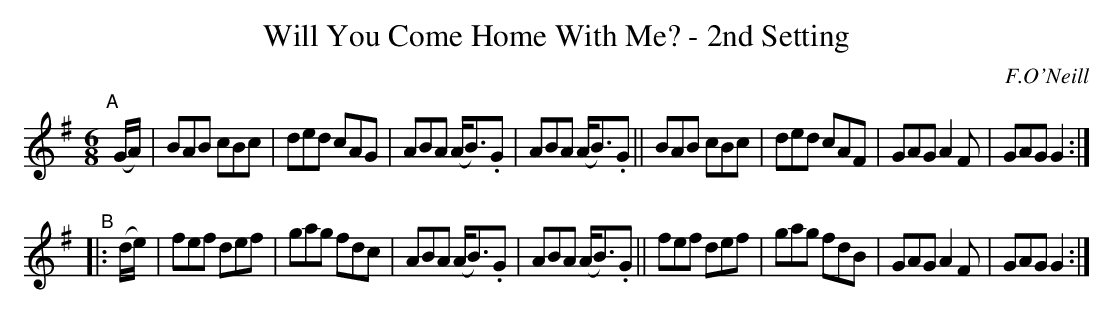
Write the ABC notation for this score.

X:1
T: Will You Come Home With Me? - 2nd Setting
O: F.O'Neill
M: 6/8
L: 1/8
K: G
"^A"[|] (G/A/) |\
BAB cBc | ded cAG | ABA (A<B).G | ABA (A<B).G ||\
BAB cBc | ded cAF | GAG A2F | GAG G2 :|
"^B"|: (d/e/) |\
fef def | gag fdc | ABA (A<B).G | ABA (A<B).G ||\
fef def | gag fdB | GAG A2F | GAG G2 :|
